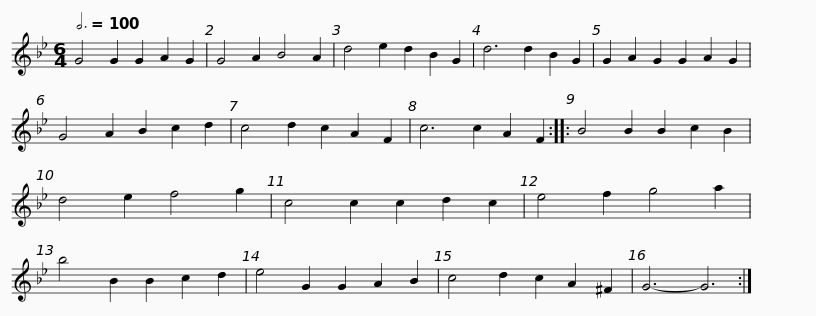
X:1
L:1/8
Q:3/4=100
M:6/4
I:linebreak $
K:Gmin
V:1 treble
V:1
 G4 G2 G2 A2 G2 | G4 A2 B4 A2 | d4 e2 d2 B2 G2 | d6 d2 B2 G2 | G2 A2 G2 G2 A2 G2 | %5
 G4 A2 B2 c2 d2 | c4 d2 c2 A2 F2 |$ c6 c2 A2 F2 :: B4 B2 B2 c2 B2 | d4 e2 f4 g2 | %10
 c4 c2 c2 d2 c2 | e4 f2 g4 a2 | b4 B2 B2 c2 d2 | e4 G2 G2 A2 B2 |$ c4 d2 c2 A2 ^F2 | %15
 G6- G6 :| %16
